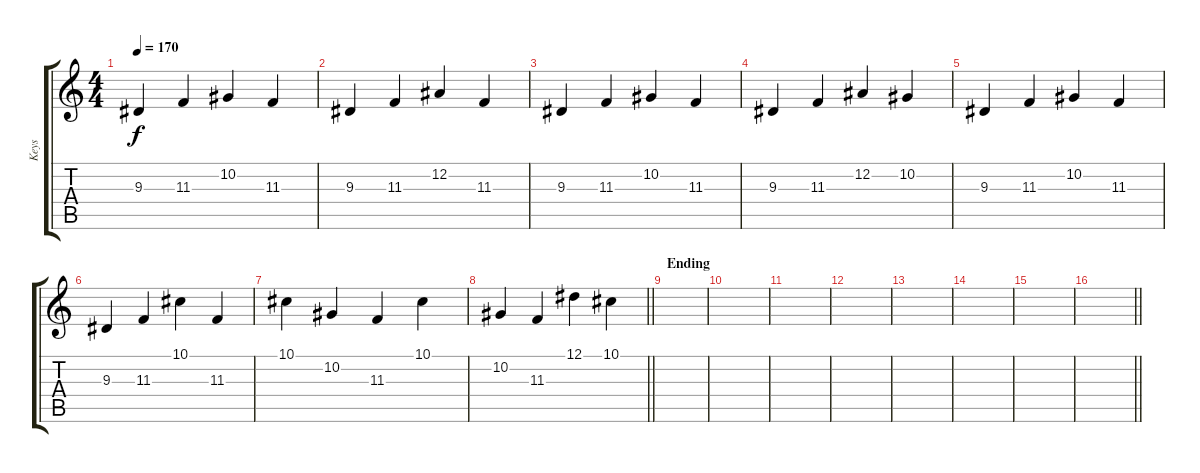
\track ("Keys" "Keys") {instrument lead2sawtooth}
\staff {score tabs}
\tuning (Eb4 Bb3 Gb3 Db3 Ab2 Db2) {hide}
\ts (4 4)
\tempo 170
\clef g2
\ks c
9.3.4{dy f} 11.3.4 10.2.4 11.3.4 |
9.3.4 11.3.4 12.2.4 11.3.4 |
9.3.4 11.3.4 10.2.4 11.3.4 |
9.3.4 11.3.4 12.2.4 10.2.4 |
9.3.4 11.3.4 10.2.4 11.3.4 |
9.3.4 11.3.4 10.1.4 11.3.4 |
10.1.4 10.2.4 11.3.4 10.1.4 |
\barLineRight lightlight
10.2.4 11.3.4 12.1.4 10.1.4 |
\section ("" "Ending")
|
|
|
|
|
|
|
\barLineRight lightlight
